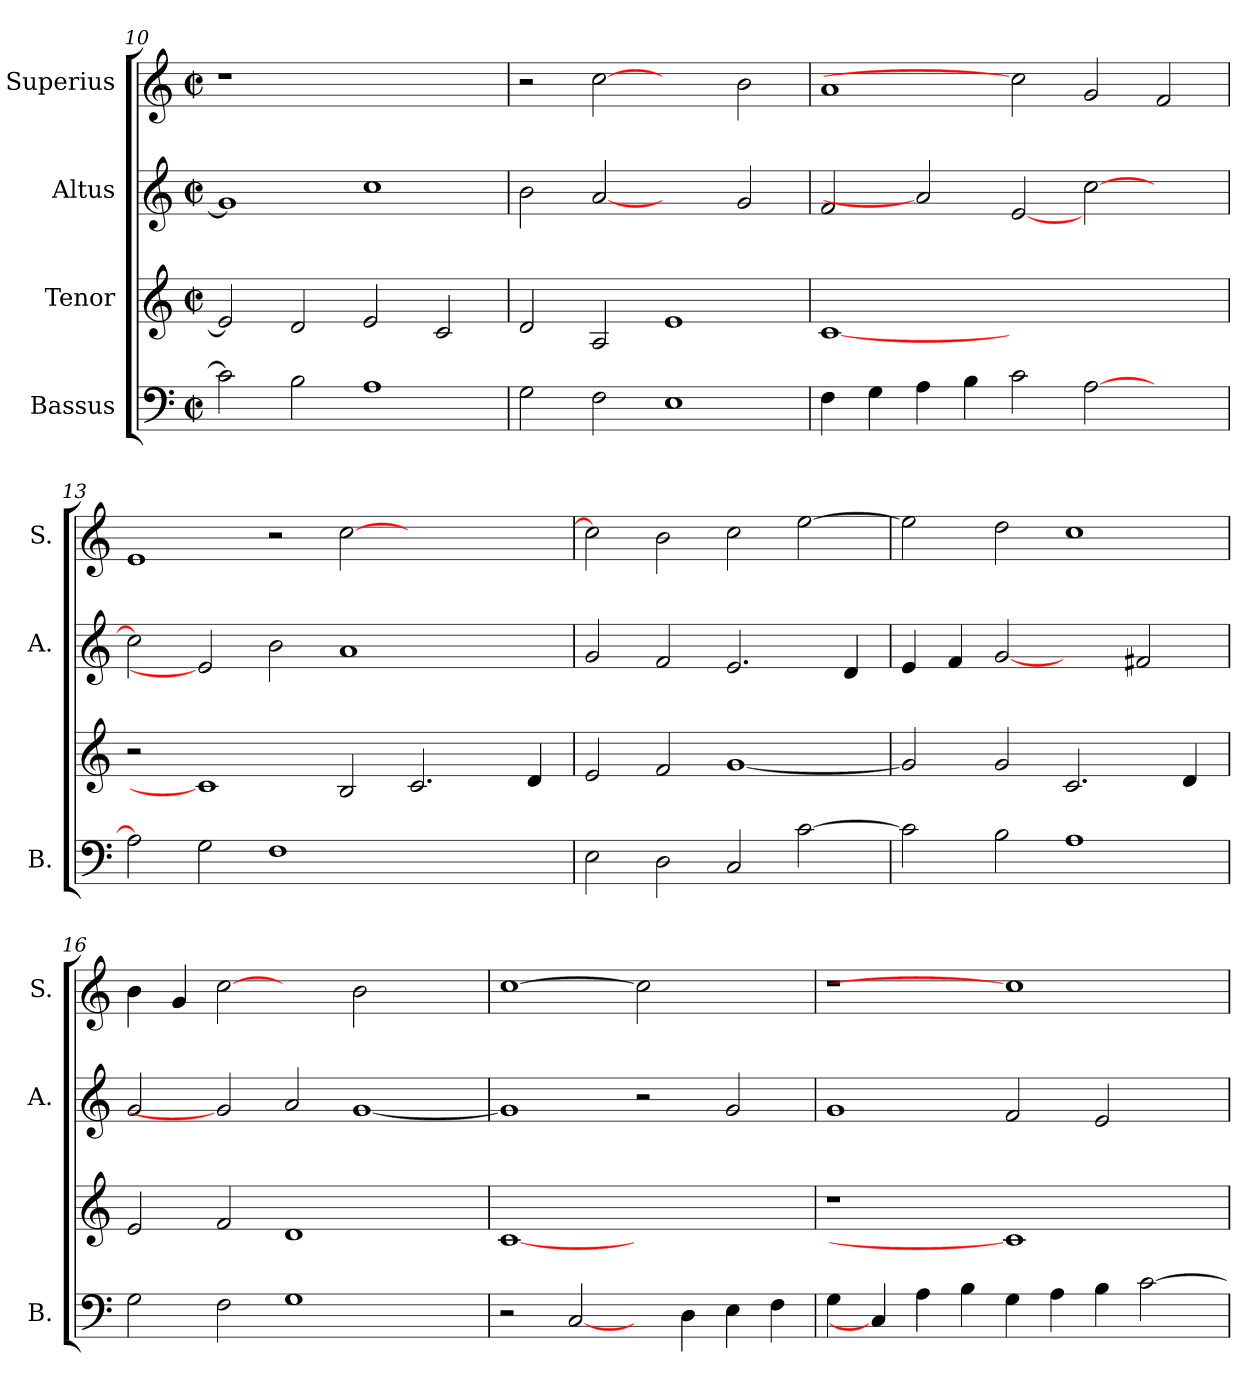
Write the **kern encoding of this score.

**kern	**kern	**kern	**kern
*part4	*part3	*part2	*part1
*staff4	*staff3	*staff2	*staff1
*I"Bassus	*I"Tenor	*I"Altus	*I"Superius
*I'B.	*	*I'A.	*I'S.
*clefF4	*clefG2	*clefG2	*clefG2
*k[]	*k[]	*k[]	*k[]
*C:	*C:	*C:	*C:
*M2/2	*M2/2	*M2/2	*M2/2
*met(c|)	*met(c|)	*met(c|)	*met(c|)
=10	=10	=10	=10
!	!	!	!LO:N:vis=1
2ci\]	2ei/]	1gi]	1r
2Bi\	2di/	.	.
1Ai	2ei/	1cci	1ryy
.	2ci/	.	.
!!LO:PB:g=z
=11	=11	=11	=11
2Gi\	2di/	2bi\	2r
2Fi\	2Ai/	[2ai	[2cci
1Ei	1ei	2ryy	2ryy
.	.	2gi/	2bi\
=12	=12	=12	=12
4Fi\	[1ci	2fi/	1ai
4Gi\	.	.	.
4Ai\	.	2ai]	.
4Bi\	.	.	.
2ci\	1.ryy	[2ei	2cci]
[>2Ai\	.	[>2cci\	2gi/
2ryy	.	2ryy	2fi/
=13	=13	=13	=13
2Ai\]	2r	2cci\]	1ei
2Gi\	1ci]	2ei]	.
1Fi	.	2bi\	2r
.	2Bi/	1ai	[>2cci\
1ryy	2.ci/	.	1ryy
.	.	2ryy	.
.	4di/	.	.
=14	=14	=14	=14
2Ei\	2ei/	2gi/	2cci\]
2Di\	2fi/	2fi/	2bi\
2Ci/	[<1gi	2.ei/	2cci\
[>2ci\	.	.	[>2eei\
.	.	4di/	.
=15	=15	=15	=15
2ci\]	2gi/]	4ei/	2eei\]
.	.	4fi/	.
2Bi\	2gi/	[2gi	2ddi\
1Ai	2.ci/	2ryy	1cci
.	.	2f#Xi/	.
.	4di/	.	.
!!LO:LB:g=z
=16	=16	=16	=16
2Gi\	2ei/	2gi/	4bi\
.	.	.	4gi/
2Fi\	2fi/	2gi]	[2cci
1Gi	1di	2ai/	2ryy
.	.	[<1gi	2bi\
2ryy	2ryy	.	2ryy
=17	=17	=17	=17
2r	[1ci	1gi]	[1cci
[2Ci/	.	.	.
4ryy	1ryy	2r	2cci]
4Di\	.	.	.
4Ei\	.	2gi/	2ryy
4Fi\	.	.	.
=18	=18	=18	=18
!	!LO:N:vis=1	!	!LO:N:vis=1
4Gi\	1r	1gi	1r
4Ci/]	.	.	.
4Ai\	.	.	.
4Bi\	.	.	.
4Gi\	1ci]	2fi/	1cci]
4Ai\	.	.	.
4Bi\	.	2ei/	.
[>2ci\	.	.	.
.	4ryy	4ryy	4ryy
=	=	=	=
*-	*-	*-	*-
